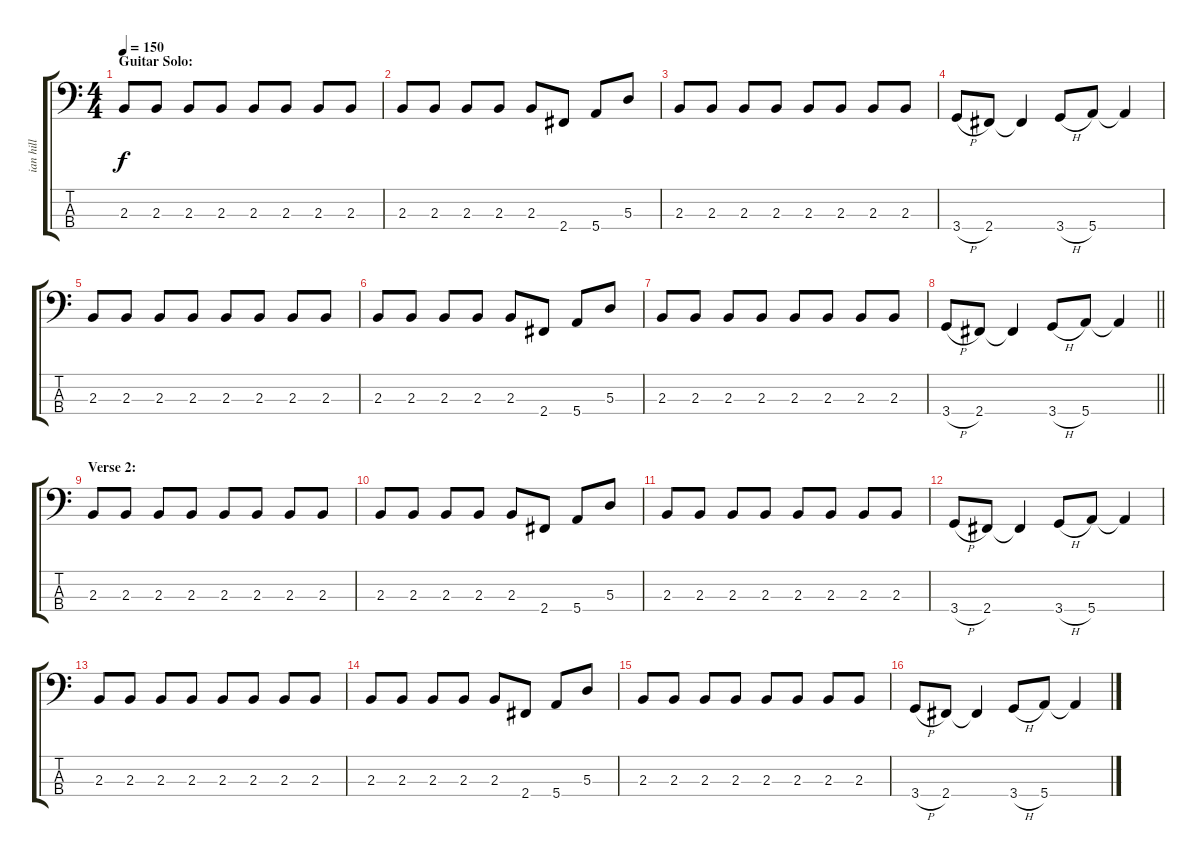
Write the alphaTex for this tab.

\track ("ian hill" "ian hill") {instrument electricbasspick}
\staff {score tabs}
\tuning (G2 D2 A1 E1) {hide}
\ts (4 4)
\section ("" "Guitar Solo:")
\tempo 150
\clef f4
\ks c
2.3.8{dy f} 2.3.8 2.3.8 2.3.8 2.3.8 2.3.8 2.3.8 2.3.8 |
2.3.8 2.3.8 2.3.8 2.3.8 2.3.8 2.4.8 5.4.8 5.3.8 |
2.3.8 2.3.8 2.3.8 2.3.8 2.3.8 2.3.8 2.3.8 2.3.8 |
3.4{h}.8 2.4.8 2.4{t}.4 3.4{h}.8 5.4.8 5.4{t}.4 |
2.3.8 2.3.8 2.3.8 2.3.8 2.3.8 2.3.8 2.3.8 2.3.8 |
2.3.8 2.3.8 2.3.8 2.3.8 2.3.8 2.4.8 5.4.8 5.3.8 |
2.3.8 2.3.8 2.3.8 2.3.8 2.3.8 2.3.8 2.3.8 2.3.8 |
\barLineRight lightlight
3.4{h}.8 2.4.8 2.4{t}.4 3.4{h}.8 5.4.8 5.4{t}.4 |
\section ("" "Verse 2:")
2.3.8 2.3.8 2.3.8 2.3.8 2.3.8 2.3.8 2.3.8 2.3.8 |
2.3.8 2.3.8 2.3.8 2.3.8 2.3.8 2.4.8 5.4.8 5.3.8 |
2.3.8 2.3.8 2.3.8 2.3.8 2.3.8 2.3.8 2.3.8 2.3.8 |
3.4{h}.8 2.4.8 2.4{t}.4 3.4{h}.8 5.4.8 5.4{t}.4 |
2.3.8 2.3.8 2.3.8 2.3.8 2.3.8 2.3.8 2.3.8 2.3.8 |
2.3.8 2.3.8 2.3.8 2.3.8 2.3.8 2.4.8 5.4.8 5.3.8 |
2.3.8 2.3.8 2.3.8 2.3.8 2.3.8 2.3.8 2.3.8 2.3.8 |
3.4{h}.8 2.4.8 2.4{t}.4 3.4{h}.8 5.4.8 5.4{t}.4
